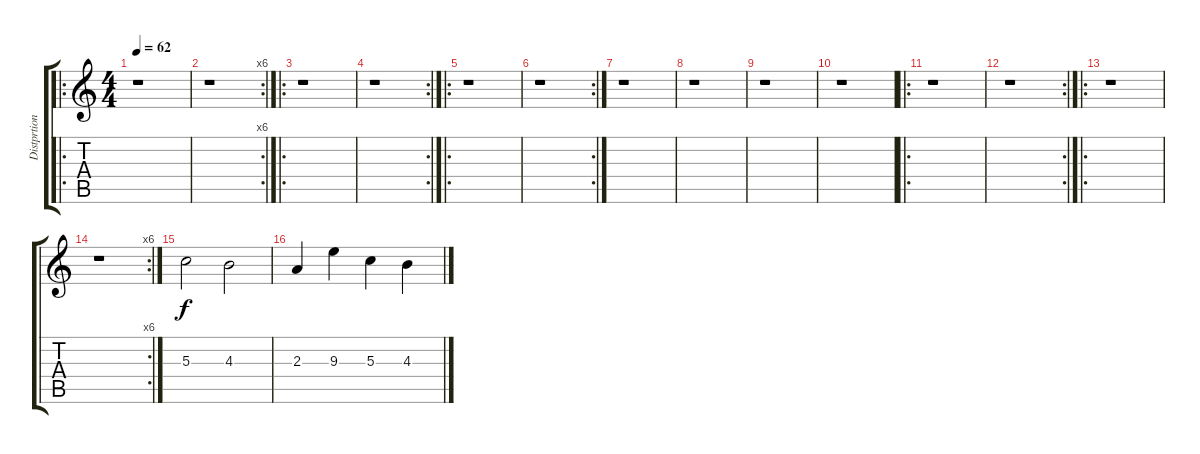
\track ("Distprtion Lead" "Distprtion") {instrument distortionguitar}
\staff {score tabs}
\tuning (E4 B3 G3 D3 A2 E2) {hide}
\ro
\ts (4 4)
\tempo 62
\clef g2
\ks c
r.1{dy f} |
\rc 6
r.1 |
\ro
r.1 |
\rc 2
r.1 |
\ro
r.1 |
\rc 2
r.1 |
r.1 |
r.1 |
r.1 |
r.1 |
\ro
r.1 |
\rc 2
r.1 |
\ro
r.1 |
\rc 6
r.1 |
5.3.2 4.3.2 |
2.3.4 9.3.4 5.3.4 4.3.4
